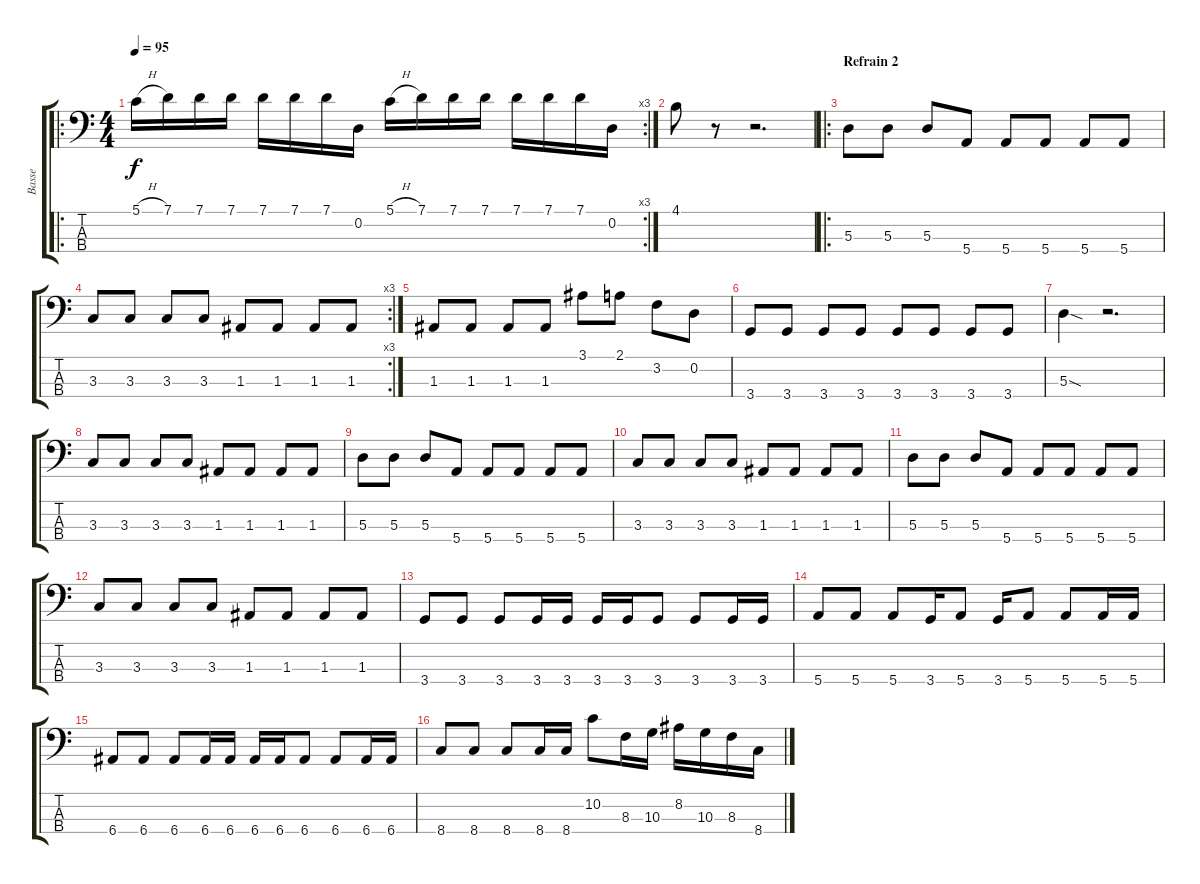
\track ("Basse" "Basse") {instrument electricbasspick}
\staff {score tabs}
\tuning (G2 D2 A1 E1) {hide}
\ro
\rc 3
\ts (4 4)
\tempo 95
\clef f4
\ks c
5.1{h}.16{dy f} 7.1.16 7.1.16 7.1.16 7.1.16 7.1.16 7.1.16 0.2.16 5.1{h}.16 7.1.16 7.1.16 7.1.16 7.1.16 7.1.16 7.1.16 0.2.16 |
4.1.8 r.8 r.2{d} |
\ro
\section ("" "Refrain 2")
5.3.8 5.3.8 5.3.8 5.4.8 5.4.8 5.4.8 5.4.8 5.4.8 |
\rc 3
3.3.8 3.3.8 3.3.8 3.3.8 1.3.8 1.3.8 1.3.8 1.3.8 |
1.3.8 1.3.8 1.3.8 1.3.8 3.1.8 2.1.8 3.2.8 0.2.8 |
3.4.8 3.4.8 3.4.8 3.4.8 3.4.8 3.4.8 3.4.8 3.4.8 |
5.3{sod}.4 r.2{d} |
3.3.8 3.3.8 3.3.8 3.3.8 1.3.8 1.3.8 1.3.8 1.3.8 |
5.3.8 5.3.8 5.3.8 5.4.8 5.4.8 5.4.8 5.4.8 5.4.8 |
3.3.8 3.3.8 3.3.8 3.3.8 1.3.8 1.3.8 1.3.8 1.3.8 |
5.3.8 5.3.8 5.3.8 5.4.8 5.4.8 5.4.8 5.4.8 5.4.8 |
3.3.8 3.3.8 3.3.8 3.3.8 1.3.8 1.3.8 1.3.8 1.3.8 |
3.4.8 3.4.8 3.4.8 3.4.16 3.4.16 3.4.16 3.4.16 3.4.8 3.4.8 3.4.16 3.4.16 |
5.4.8 5.4.8 5.4.8 3.4.16 5.4.8 3.4.16 5.4.8 5.4.8 5.4.16 5.4.16 |
6.4.8 6.4.8 6.4.8 6.4.16 6.4.16 6.4.16 6.4.16 6.4.8 6.4.8 6.4.16 6.4.16 |
8.4.8 8.4.8 8.4.8 8.4.16 8.4.16 10.2.8 8.3.16 10.3.16 8.2.16 10.3.16 8.3.16 8.4.16
